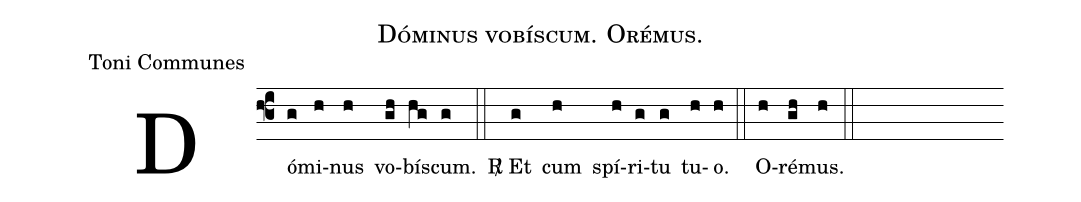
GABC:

name: Dóminus vobíscum. Orémus.;
office-part: Toni Communes;
%%
(f3) Dó(g)mi(h)nus(h) vo(gh)bí(hg)scum.(g) (::) <sp>R/</sp> Et(g) cum(h) spí(h)ri(g)tu(g) tu(h)o.(h) (::) O(h)ré(gh)mus.(h) (::)
